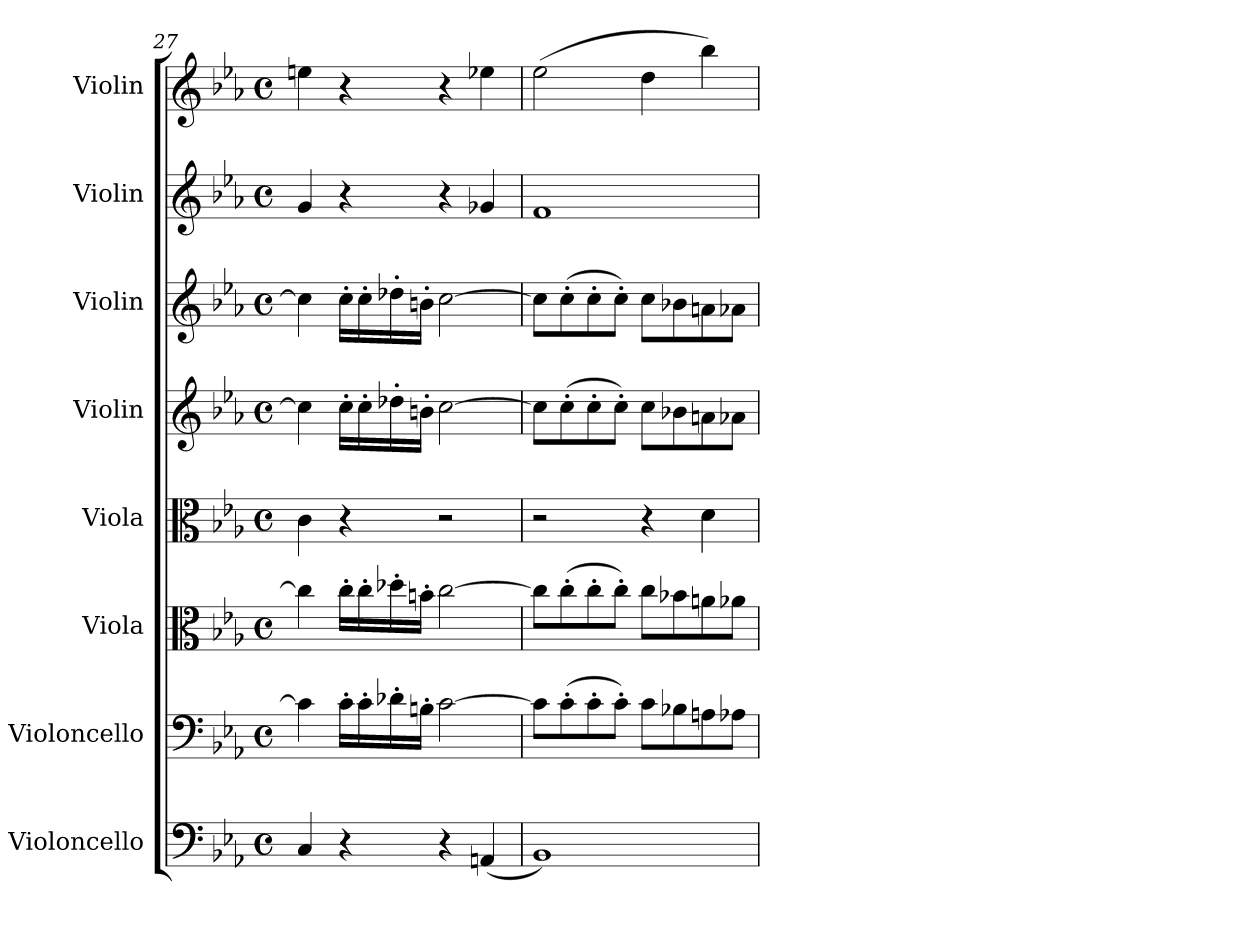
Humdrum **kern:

**kern	**kern	**kern	**kern	**kern	**kern	**kern	**kern
*part8	*part7	*part6	*part5	*part4	*part3	*part2	*part1
*staff8	*staff7	*staff6	*staff5	*staff4	*staff3	*staff2	*staff1
*I"Violoncello	*I"Violoncello	*I"Viola	*I"Viola	*I"Violin	*I"Violin	*I"Violin	*I"Violin
*I'Vc.	*I'Vc.	*I'Vla.	*I'Vla.	*I'Vln.	*I'Vln.	*I'Vln.	*I'Vln.
*clefF4	*clefF4	*clefC3	*clefC3	*clefG2	*clefG2	*clefG2	*clefG2
*k[b-e-a-]	*k[b-e-a-]	*k[b-e-a-]	*k[b-e-a-]	*k[b-e-a-]	*k[b-e-a-]	*k[b-e-a-]	*k[b-e-a-]
*M4/4	*M4/4	*M4/4	*M4/4	*M4/4	*M4/4	*M4/4	*M4/4
*met(c)	*met(c)	*met(c)	*met(c)	*met(c)	*met(c)	*met(c)	*met(c)
=27	=27	=27	=27	=27	=27	=27	=27
4C/	4c\]	4cc\]	4c\	4cc\]	4cc\]	4g/	4een\
4r	16c'\LL	16cc'\LL	4r	16cc'\LL	16cc'\LL	4r	4r
.	16c'\	16cc'\	.	16cc'\	16cc'\	.	.
.	16d-X'\	16dd-X'\	.	16dd-X'\	16dd-X'\	.	.
.	16Bn'\JJ	16bn'\JJ	.	16bn'\JJ	16bn'\JJ	.	.
4r	[2c\	[2cc\	2r	[2cc\	[2cc\	4r	4r
(<4AAn/	.	.	.	.	.	4g-X/	4ee-X\
!!LO:LB:g=z
=28	=28	=28	=28	=28	=28	=28	=28
1BB-)	8c\L]	8cc\L]	2r	8cc\L]	8cc\L]	1f	(>2ee-\
.	(>8c'\	(>8cc'\	.	(>8cc'\	(>8cc'\	.	.
.	8c'\	8cc'\	.	8cc'\	8cc'\	.	.
.	8c'\J)	8cc'\J)	.	8cc'\J)	8cc'\J)	.	.
.	8c\L	8cc\L	4r	8cc\L	8cc\L	.	4dd\
.	8B-X\	8b-X\	.	8b-X\	8b-X\	.	.
.	8An\	8an\	4d\	8an\	8an\	.	4bb-\)
.	8A-X\J	8a-X\J	.	8a-X\J	8a-X\J	.	.
=	=	=	=	=	=	=	=
*-	*-	*-	*-	*-	*-	*-	*-
